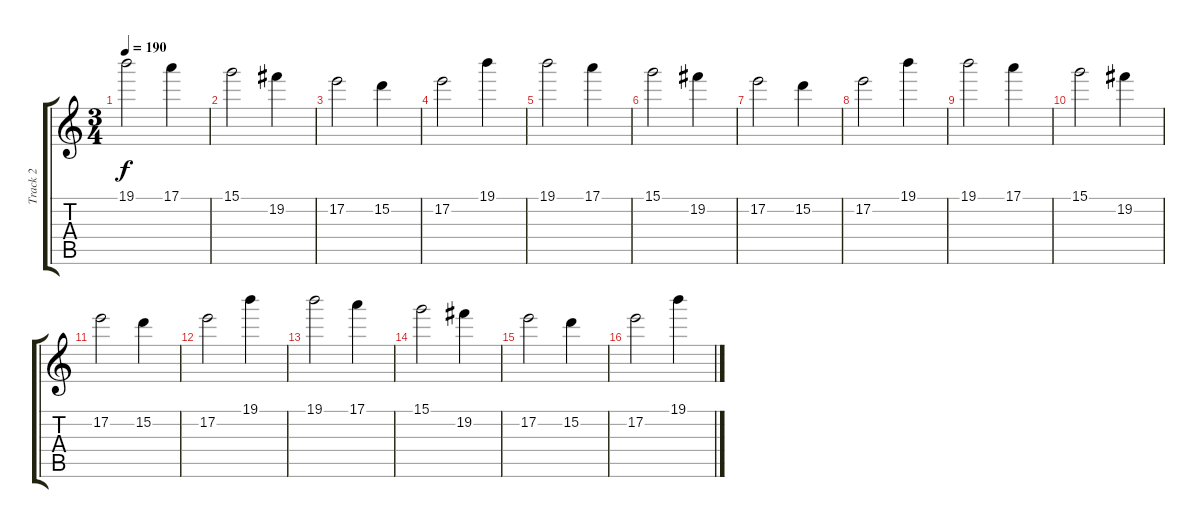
\track ("Track 2" "Track 2") {instrument distortionguitar}
\staff {score tabs}
\tuning (E4 B3 G3 D3 A2 E2) {hide}
\ts (3 4)
\tempo 190
\clef g2
\ks c
19.1.2{dy f} 17.1.4 |
15.1.2 19.2.4 |
17.2.2 15.2.4 |
17.2.2 19.1.4 |
19.1.2 17.1.4 |
15.1.2 19.2.4 |
17.2.2 15.2.4 |
17.2.2 19.1.4 |
19.1.2 17.1.4 |
15.1.2 19.2.4 |
17.2.2 15.2.4 |
17.2.2 19.1.4 |
19.1.2 17.1.4 |
15.1.2 19.2.4 |
17.2.2 15.2.4 |
17.2.2 19.1.4
